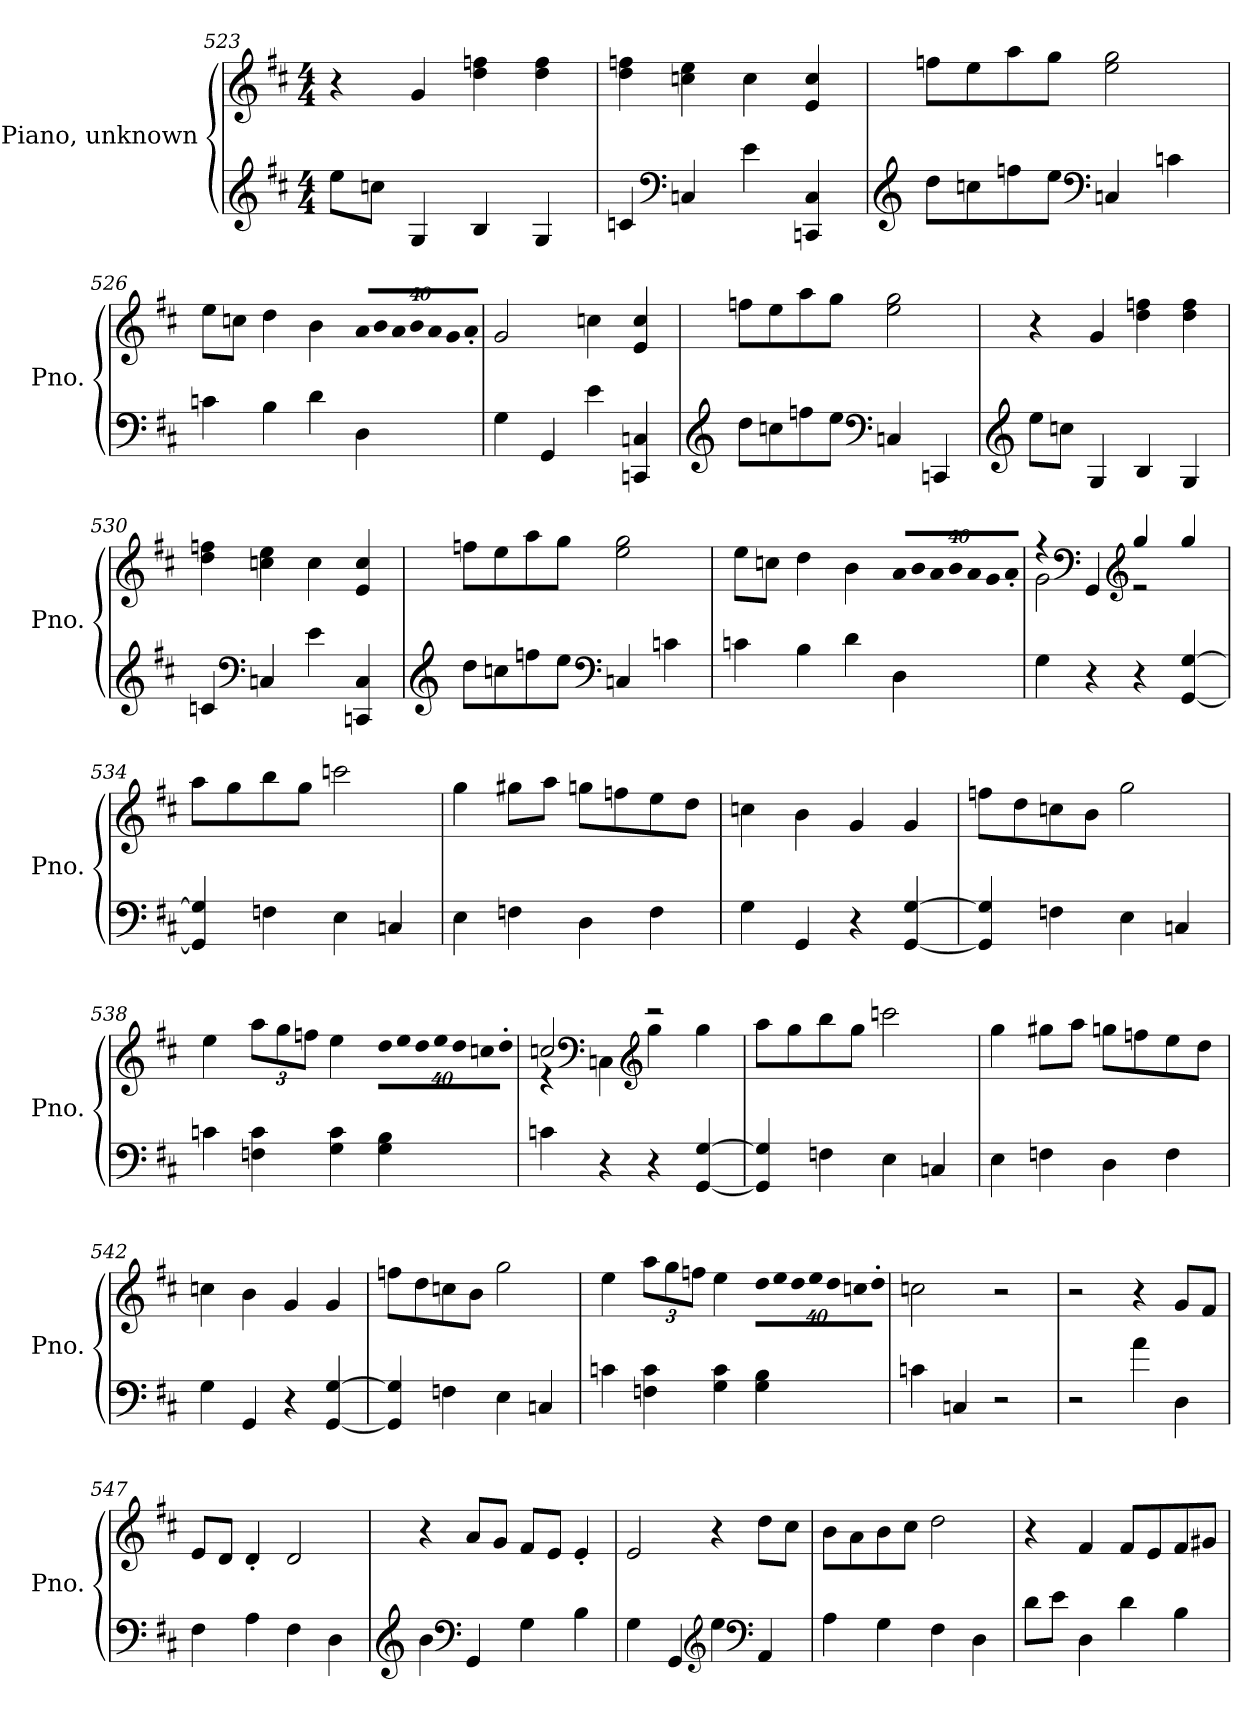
**kern	**kern
*part1	*part1
*staff2	*staff1
*I"Piano, unknown	*
*I'Pno.	*
!!LO:LB:g=z
*clefG2	*clefG2
*k[f#c#]	*k[f#c#]
*M4/4	*M4/4
=523	=523
8ee\L	4r
8ccn\J	.
4G/	4g/
4B/	4dd\ 4ffn\
4G/	4dd\ 4ff\
=524	=524
4cn/	4dd\ 4ffn\
*clefF4	*
4Cn/	4ccn\ 4ee\
4e\	4cc\
4CCn/ 4C/	4e/ 4cc/
=525	=525
*clefG2	*
8dd\L	8ffn\L
8ccn\	8ee\
8ffn\	8aa\
8ee\J	8gg\J
*clefF4	*
4Cn/	2ee\ 2gg\
4cn\	.
=526	=526
4cn\	8ee\L
.	8ccn\J
4B\	4dd\
4d\	4b\
*	*Xbrackettup
!	!LO:N:vis=32
4D\	640%23a/LLL
!	!LO:N:vis=32
.	640%23b/
!	!LO:N:vis=32
.	640%23a/
!	!LO:N:vis=32
.	640%23b/
!	!LO:N:vis=32
.	640%23a/
!	!LO:N:vis=32
.	640%23g/
!	!LO:N:vis=32
.	640%23a'/JJJ
640ryy	.
!!LO:LB:g=z
=527	=527
4G\	2g/
4GG/	.
4e\	4ccn\
4CCn/ 4Cn/	4e/ 4cc/
=528	=528
*clefG2	*
8dd\L	8ffn\L
8ccn\	8ee\
8ffn\	8aa\
8ee\J	8gg\J
*clefF4	*
4Cn/	2ee\ 2gg\
4CCn/	.
=529	=529
*clefG2	*
8ee\L	4r
8ccn\J	.
4G/	4g/
4B/	4dd\ 4ffn\
4G/	4dd\ 4ff\
=530	=530
4cn/	4dd\ 4ffn\
*clefF4	*
4Cn/	4ccn\ 4ee\
4e\	4cc\
4CCn/ 4C/	4e/ 4cc/
!!LO:LB:g=z
=531	=531
*clefG2	*
8dd\L	8ffn\L
8ccn\	8ee\
8ffn\	8aa\
8ee\J	8gg\J
*clefF4	*
4Cn/	2ee\ 2gg\
4cn\	.
=532	=532
4cn\	8ee\L
.	8ccn\J
4B\	4dd\
4d\	4b\
!	!LO:N:vis=32
4D\	640%23a/LLL
!	!LO:N:vis=32
.	640%23b/
!	!LO:N:vis=32
.	640%23a/
!	!LO:N:vis=32
.	640%23b/
!	!LO:N:vis=32
.	640%23a/
!	!LO:N:vis=32
.	640%23g/
!	!LO:N:vis=32
.	640%23a'/JJJ
640ryy	.
=533	=533
*	*^
4G\	4r	2g\
*	*clefF4	*
4r	4GG/	.
*	*clefG2	*
4r	4gg/	2r
[4GG/ [4G/	4gg/	.
*	*v	*v
=534	=534
4GG/] 4G/]	8aa\L
.	8gg\
4Fn\	8bb\
.	8gg\J
4E\	2cccn\
4Cn/	.
!!LO:LB:g=z
=535	=535
4E\	4gg\
4Fn\	8gg#X\L
.	8aa\J
4D\	8ggn\L
.	8ffn\
4F\	8ee\
.	8dd\J
=536	=536
4G\	4ccn\
4GG/	4b\
4r	4g/
[4GG/ [4G/	4g/
=537	=537
4GG/] 4G/]	8ffn\L
.	8dd\
4Fn\	8ccn\
.	8b\J
4E\	2gg\
4Cn/	.
=538	=538
4cn\	4ee\
4Fn\ 4c\	12aa\L
.	12gg\
.	12ffn\J
4G\ 4c\	4ee\
!	!LO:N:vis=32
4G\ 4B\	640%23dd\LLL
!	!LO:N:vis=32
.	640%23ee\
!	!LO:N:vis=32
.	640%23dd\
!	!LO:N:vis=32
.	640%23ee\
!	!LO:N:vis=32
.	640%23dd\
!	!LO:N:vis=32
.	640%23ccn\
!	!LO:N:vis=32
.	640%23dd'\JJJ
640ryy	.
!!LO:PB:g=z
=539	=539
*	*^
4cn\	2ccn/	4r
*	*clefF4	*
4r	.	4Cn\
*	*clefG2	*
4r	2r	4gg\
[4GG/ [4G/	.	4gg\
*	*v	*v
=540	=540
4GG/] 4G/]	8aa\L
.	8gg\
4Fn\	8bb\
.	8gg\J
4E\	2cccn\
4Cn/	.
=541	=541
4E\	4gg\
4Fn\	8gg#X\L
.	8aa\J
4D\	8ggn\L
.	8ffn\
4F\	8ee\
.	8dd\J
=542	=542
4G\	4ccn\
4GG/	4b\
4r	4g/
[4GG/ [4G/	4g/
=543	=543
4GG/] 4G/]	8ffn\L
.	8dd\
4Fn\	8ccn\
.	8b\J
4E\	2gg\
4Cn/	.
!!LO:LB:g=z
=544	=544
4cn\	4ee\
4Fn\ 4c\	12aa\L
.	12gg\
.	12ffn\J
4G\ 4c\	4ee\
!	!LO:N:vis=32
4G\ 4B\	640%23dd\LLL
!	!LO:N:vis=32
.	640%23ee\
!	!LO:N:vis=32
.	640%23dd\
!	!LO:N:vis=32
.	640%23ee\
!	!LO:N:vis=32
.	640%23dd\
!	!LO:N:vis=32
.	640%23ccn\
!	!LO:N:vis=32
.	640%23dd'\JJJ
640ryy	.
=545	=545
4cn\	2ccn\
4Cn/	.
2r	2r
=546	=546
2r	2r
4a\	4r
4D\	8g/L
.	8f#/J
=547	=547
4F#\	8e/L
.	8d/J
4A\	4d'/
4F#\	2d/
4D\	.
=548	=548
*clefG2	*
4b\	4r
*clefF4	*
4GG/	8a/L
.	8g/J
4G\	8f#/L
.	8e/J
4B\	4e'/
!!LO:LB:g=z
=549	=549
4G\	2e/
4GG/	.
*clefG2	*
4ee\	4r
*clefF4	*
4AA/	8dd\L
.	8cc#\J
=550	=550
4A\	8b\L
.	8a\
4G\	8b\
.	8cc#\J
4F#\	2dd\
4D\	.
=551	=551
8d\L	4r
8e\J	.
4D\	4f#/
4d\	8f#/L
.	8e/
4B\	8f#/
.	8g#X/J
=	=
*-	*-
